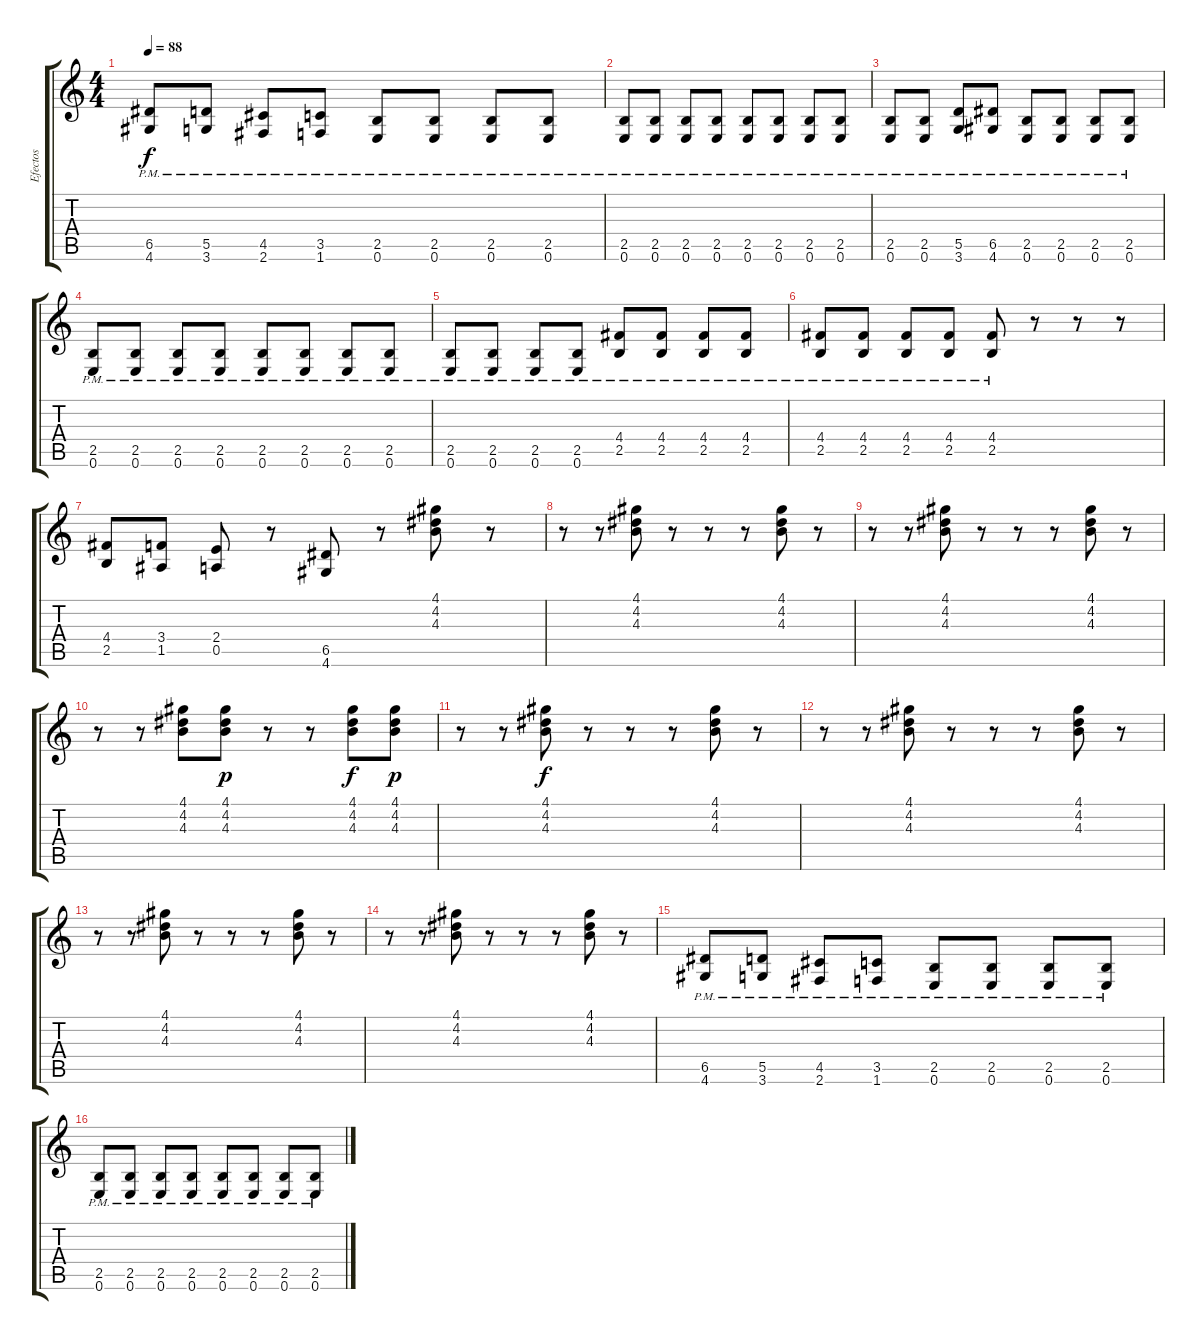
\track ("Efectos" "Efectos") {instrument electricguitarmuted}
\staff {score tabs}
\tuning (E4 B3 G3 D3 A2 E2) {hide}
\ts (4 4)
\tempo 88
\clef g2
\ks c
(6.5{pm} 4.6{pm}).8{dy f volume 12 instrument overdrivenguitar} (5.5{pm} 3.6{pm}).8 (4.5{pm} 2.6{pm}).8 (3.5{pm} 1.6{pm}).8 (2.5{pm} 0.6{pm}).8 (2.5{pm} 0.6{pm}).8 (2.5{pm} 0.6{pm}).8 (2.5{pm} 0.6{pm}).8 |
(2.5{pm} 0.6{pm}).8 (2.5{pm} 0.6{pm}).8 (2.5{pm} 0.6{pm}).8 (2.5{pm} 0.6{pm}).8 (2.5{pm} 0.6{pm}).8 (2.5{pm} 0.6{pm}).8 (2.5{pm} 0.6{pm}).8 (2.5{pm} 0.6{pm}).8 |
(2.5{pm} 0.6{pm}).8 (2.5{pm} 0.6{pm}).8 (5.5{pm} 3.6{pm}).8 (6.5{pm} 4.6{pm}).8 (2.5{pm} 0.6{pm}).8 (2.5{pm} 0.6{pm}).8 (2.5{pm} 0.6{pm}).8 (2.5{pm} 0.6{pm}).8 |
(2.5{pm} 0.6{pm}).8 (2.5{pm} 0.6{pm}).8 (2.5{pm} 0.6{pm}).8 (2.5{pm} 0.6{pm}).8 (2.5{pm} 0.6{pm}).8 (2.5{pm} 0.6{pm}).8 (2.5{pm} 0.6{pm}).8 (2.5{pm} 0.6{pm}).8 |
(2.5{pm} 0.6{pm}).8 (2.5{pm} 0.6{pm}).8 (2.5{pm} 0.6{pm}).8 (2.5{pm} 0.6{pm}).8 (4.4{pm} 2.5{pm}).8 (4.4{pm} 2.5{pm}).8 (4.4{pm} 2.5{pm}).8 (4.4{pm} 2.5{pm}).8 |
(4.4{pm} 2.5{pm}).8 (4.4{pm} 2.5{pm}).8 (4.4{pm} 2.5{pm}).8 (4.4{pm} 2.5{pm}).8 (4.4{pm} 2.5{pm}).8 r.8 r.8 r.8 |
(4.4 2.5).8{volume 10 instrument electricguitarmuted} (3.4 1.5).8 (2.4 0.5).8 r.8 (6.5 4.6).8 r.8 (4.1 4.2 4.3).8{volume 11} r.8 |
r.8 r.8 (4.1 4.2 4.3).8 r.8 r.8 r.8 (4.1 4.2 4.3).8 r.8 |
r.8 r.8 (4.1 4.2 4.3).8 r.8 r.8 r.8 (4.1 4.2 4.3).8 r.8 |
r.8 r.8 (4.1 4.2 4.3).8 (4.1 4.2 4.3).8{dy p} r.8 r.8 (4.1 4.2 4.3).8{dy f} (4.1 4.2 4.3).8{dy p} |
r.8 r.8 (4.1 4.2 4.3).8{dy f} r.8 r.8 r.8 (4.1 4.2 4.3).8 r.8 |
r.8 r.8 (4.1 4.2 4.3).8 r.8 r.8 r.8 (4.1 4.2 4.3).8 r.8 |
r.8 r.8 (4.1 4.2 4.3).8 r.8 r.8 r.8 (4.1 4.2 4.3).8 r.8 |
r.8 r.8 (4.1 4.2 4.3).8 r.8 r.8 r.8 (4.1 4.2 4.3).8 r.8 |
(6.5{pm} 4.6{pm}).8{volume 12 instrument overdrivenguitar} (5.5{pm} 3.6{pm}).8 (4.5{pm} 2.6{pm}).8 (3.5{pm} 1.6{pm}).8 (2.5{pm} 0.6{pm}).8 (2.5{pm} 0.6{pm}).8 (2.5{pm} 0.6{pm}).8 (2.5{pm} 0.6{pm}).8 |
(2.5{pm} 0.6{pm}).8 (2.5{pm} 0.6{pm}).8 (2.5{pm} 0.6{pm}).8 (2.5{pm} 0.6{pm}).8 (2.5{pm} 0.6{pm}).8 (2.5{pm} 0.6{pm}).8 (2.5{pm} 0.6{pm}).8 (2.5{pm} 0.6{pm}).8
